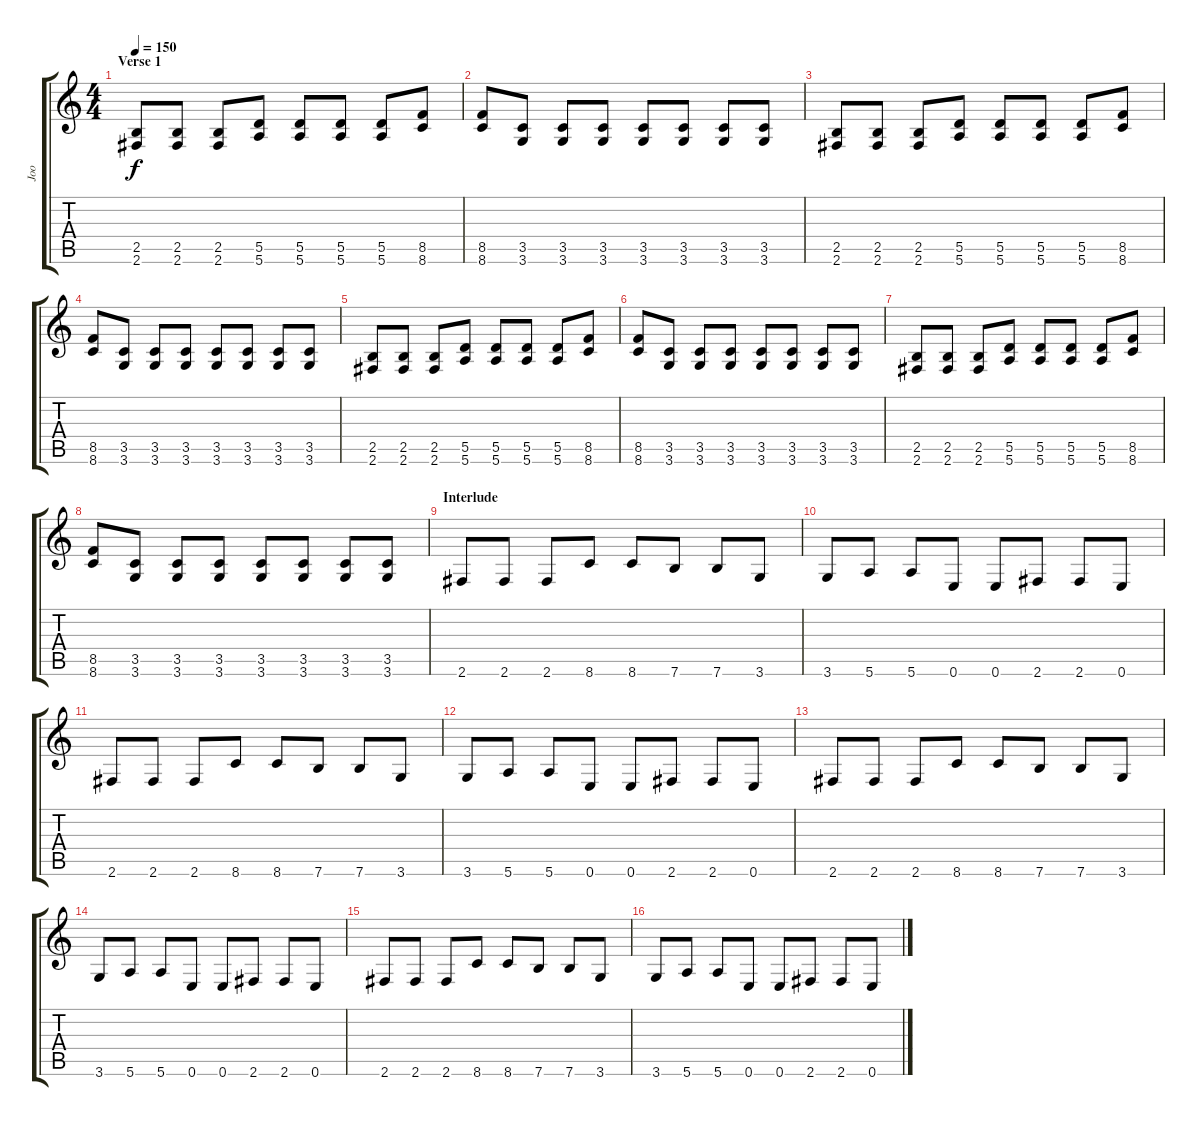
\track ("Joo" "Joo") {instrument overdrivenguitar}
\staff {score tabs}
\tuning (E4 B3 G3 D3 A2 E2) {hide}
\ts (4 4)
\section ("" "Verse 1")
\tempo 150
\clef g2
\ks c
(2.5 2.6).8{dy f} (2.5 2.6).8 (2.5 2.6).8 (5.5 5.6).8 (5.5 5.6).8 (5.5 5.6).8 (5.5 5.6).8 (8.5 8.6).8 |
(8.5 8.6).8 (3.5 3.6).8 (3.5 3.6).8 (3.5 3.6).8 (3.5 3.6).8 (3.5 3.6).8 (3.5 3.6).8 (3.5 3.6).8 |
(2.5 2.6).8 (2.5 2.6).8 (2.5 2.6).8 (5.5 5.6).8 (5.5 5.6).8 (5.5 5.6).8 (5.5 5.6).8 (8.5 8.6).8 |
(8.5 8.6).8 (3.5 3.6).8 (3.5 3.6).8 (3.5 3.6).8 (3.5 3.6).8 (3.5 3.6).8 (3.5 3.6).8 (3.5 3.6).8 |
(2.5 2.6).8 (2.5 2.6).8 (2.5 2.6).8 (5.5 5.6).8 (5.5 5.6).8 (5.5 5.6).8 (5.5 5.6).8 (8.5 8.6).8 |
(8.5 8.6).8 (3.5 3.6).8 (3.5 3.6).8 (3.5 3.6).8 (3.5 3.6).8 (3.5 3.6).8 (3.5 3.6).8 (3.5 3.6).8 |
(2.5 2.6).8 (2.5 2.6).8 (2.5 2.6).8 (5.5 5.6).8 (5.5 5.6).8 (5.5 5.6).8 (5.5 5.6).8 (8.5 8.6).8 |
(8.5 8.6).8 (3.5 3.6).8 (3.5 3.6).8 (3.5 3.6).8 (3.5 3.6).8 (3.5 3.6).8 (3.5 3.6).8 (3.5 3.6).8 |
\section ("" "Interlude")
2.6.8 2.6.8 2.6.8 8.6.8 8.6.8 7.6.8 7.6.8 3.6.8 |
3.6.8 5.6.8 5.6.8 0.6.8 0.6.8 2.6.8 2.6.8 0.6.8 |
2.6.8 2.6.8 2.6.8 8.6.8 8.6.8 7.6.8 7.6.8 3.6.8 |
3.6.8 5.6.8 5.6.8 0.6.8 0.6.8 2.6.8 2.6.8 0.6.8 |
2.6.8 2.6.8 2.6.8 8.6.8 8.6.8 7.6.8 7.6.8 3.6.8 |
3.6.8 5.6.8 5.6.8 0.6.8 0.6.8 2.6.8 2.6.8 0.6.8 |
2.6.8 2.6.8 2.6.8 8.6.8 8.6.8 7.6.8 7.6.8 3.6.8 |
3.6.8 5.6.8 5.6.8 0.6.8 0.6.8 2.6.8 2.6.8 0.6.8
